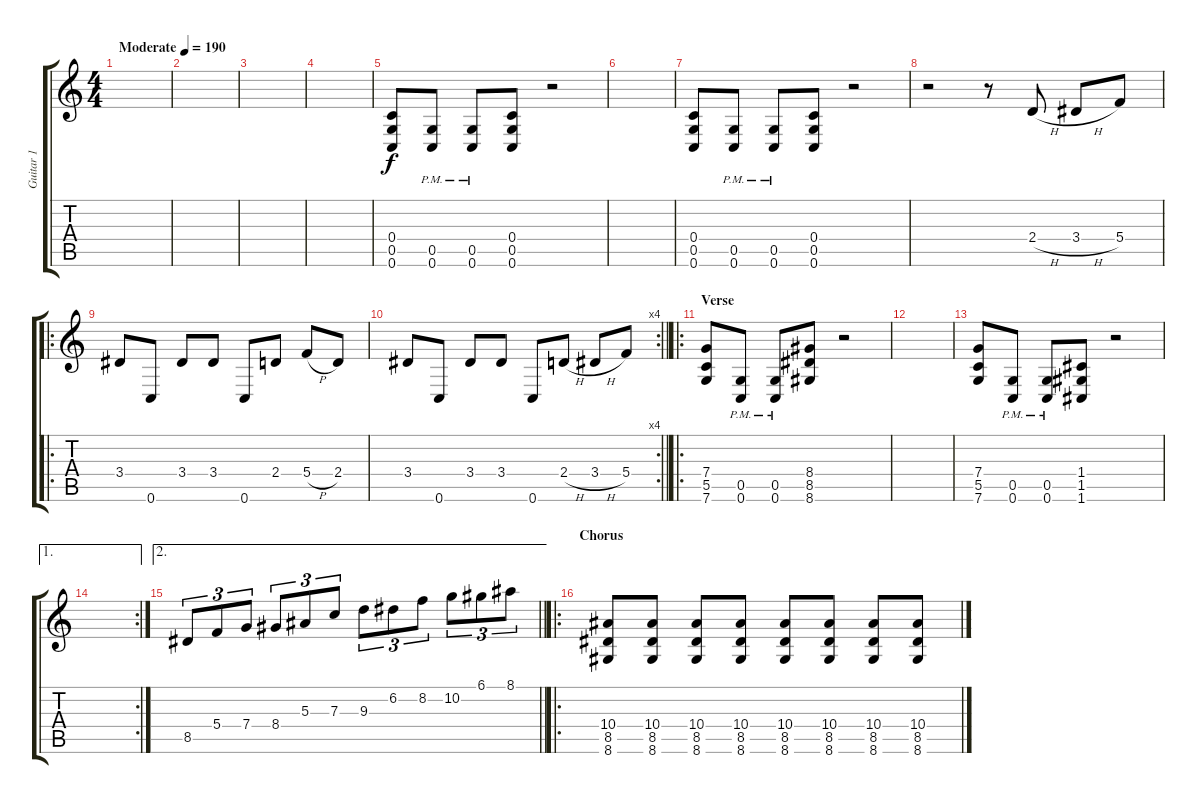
\track ("Guitar 1" "Guitar 1") {instrument distortionguitar}
\staff {score tabs}
\tuning (D4 A3 F3 C3 G2 C2) {hide}
\ts (4 4)
\tempo (190 "Moderate")
\clef g2
\ks c
|
|
|
|
(0.4 0.5 0.6).8 (0.5{pm} 0.6{pm}).8 (0.5{pm} 0.6{pm}).8 (0.4 0.5 0.6).8 r.2 |
|
(0.4 0.5 0.6).8 (0.5{pm} 0.6{pm}).8 (0.5{pm} 0.6{pm}).8 (0.4 0.5 0.6).8 r.2 |
r.2 r.8 2.4{h}.8 3.4{h}.8 5.4.8 |
\ro
3.4.8 0.6.8 3.4.8 3.4.8 0.6.8 2.4.8 5.4{h}.8 2.4.8 |
\rc 4
\barLineRight lightlight
3.4.8 0.6.8 3.4.8 3.4.8 0.6.8 2.4{h}.8 3.4{h}.8 5.4.8 |
\ro
\section ("" "Verse")
(7.4 5.5 7.6).8 (0.5{pm} 0.6{pm}).8 (0.5{pm} 0.6{pm}).8 (8.4 8.5 8.6).8 r.2 |
|
(7.4 5.5 7.6).8 (0.5{pm} 0.6{pm}).8 (0.5{pm} 0.6{pm}).8 (1.4 1.5 1.6).8 r.2 |
\ae 1
\rc 2
|
\ae 2
\barLineRight lightlight
8.5.8{tu (3 2)} 5.4.8{tu (3 2)} 7.4.8{tu (3 2)} 8.4.8{tu (3 2)} 5.3.8{tu (3 2)} 7.3.8{tu (3 2)} 9.3.8{tu (3 2)} 6.2.8{tu (3 2)} 8.2.8{tu (3 2)} 10.2.8{tu (3 2)} 6.1.8{tu (3 2)} 8.1.8{tu (3 2)} |
\ro
\section ("" "Chorus")
(10.4 8.5 8.6).8 (10.4 8.5 8.6).8 (10.4 8.5 8.6).8 (10.4 8.5 8.6).8 (10.4 8.5 8.6).8 (10.4 8.5 8.6).8 (10.4 8.5 8.6).8 (10.4 8.5 8.6).8
